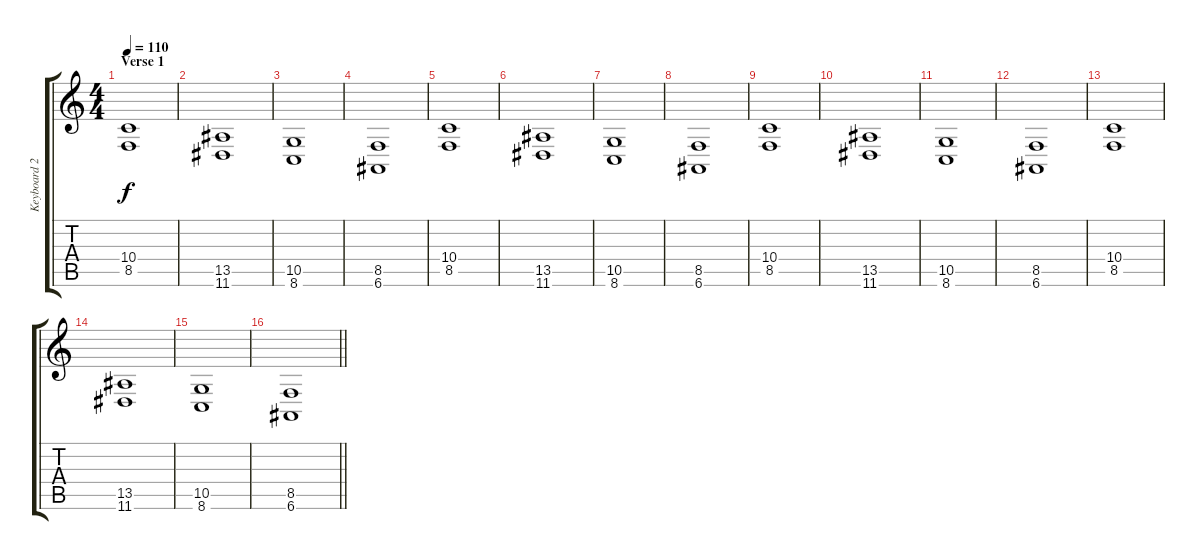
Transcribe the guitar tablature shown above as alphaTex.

\track ("Keyboard 2 (Low)" "Keyboard 2") {instrument stringensemble2}
\staff {score tabs}
\tuning (E4 B3 G3 D3 A2 E2) {hide}
\ts (4 4)
\section ("" "Verse 1")
\tempo 110
\clef g2
\ks c
(10.4 8.5).1{dy f} |
(13.5 11.6).1 |
(10.5 8.6).1 |
(8.5 6.6).1 |
(10.4 8.5).1 |
(13.5 11.6).1 |
(10.5 8.6).1 |
(8.5 6.6).1 |
(10.4 8.5).1 |
(13.5 11.6).1 |
(10.5 8.6).1 |
(8.5 6.6).1 |
(10.4 8.5).1 |
(13.5 11.6).1 |
(10.5 8.6).1 |
\barLineRight lightlight
(8.5 6.6).1
